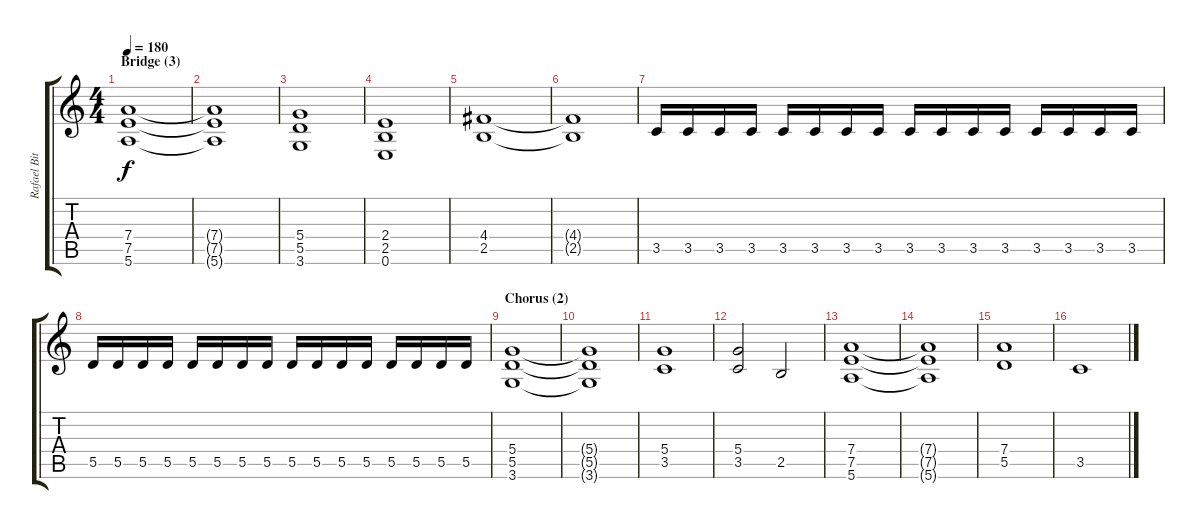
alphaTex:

\track ("Rafael Bittencourt" "Rafael Bit") {instrument distortionguitar}
\staff {score tabs}
\tuning (E4 B3 G3 D3 A2 E2) {hide}
\ts (4 4)
\section ("" "Bridge (3)")
\tempo 180
\clef g2
\ks c
(7.4 7.5 5.6).1{dy f} |
(7.4{t} 7.5{t} 5.6{t}).1 |
(5.4 5.5 3.6).1 |
(2.4 2.5 0.6).1 |
(4.4 2.5).1 |
(4.4{t} 2.5{t}).1 |
3.5.16 3.5.16 3.5.16 3.5.16 3.5.16 3.5.16 3.5.16 3.5.16 3.5.16 3.5.16 3.5.16 3.5.16 3.5.16 3.5.16 3.5.16 3.5.16 |
5.5.16 5.5.16 5.5.16 5.5.16 5.5.16 5.5.16 5.5.16 5.5.16 5.5.16 5.5.16 5.5.16 5.5.16 5.5.16 5.5.16 5.5.16 5.5.16 |
\section ("" "Chorus (2)")
(5.4 5.5 3.6).1 |
(5.4{t} 5.5{t} 3.6{t}).1 |
(5.4 3.5).1 |
(5.4 3.5).2 2.5.2 |
(7.4 7.5 5.6).1 |
(7.4{t} 7.5{t} 5.6{t}).1 |
(7.4 5.5).1 |
3.5.1
